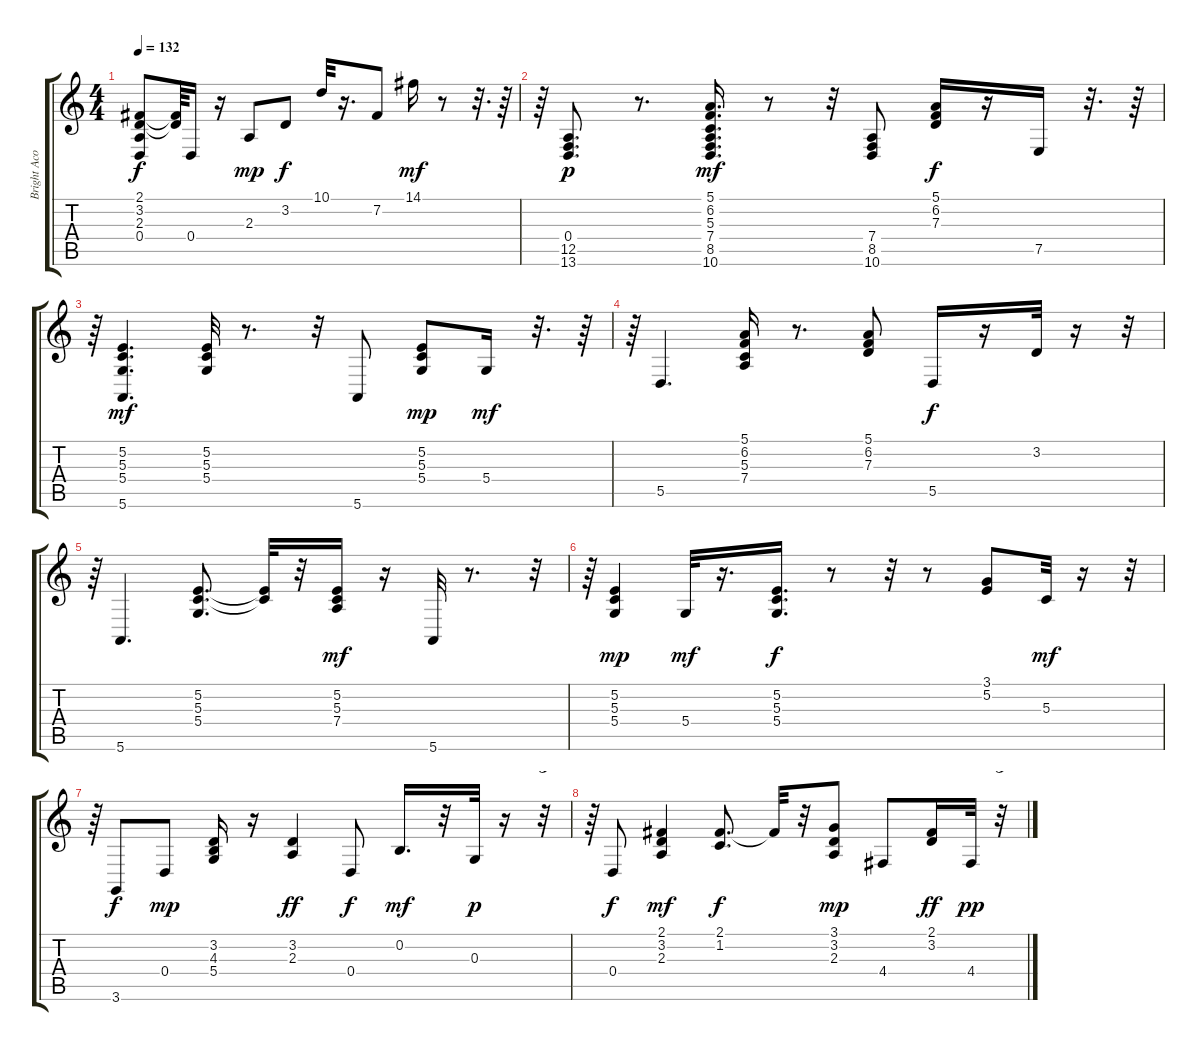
\track ("Bright Acoustic" "Bright Aco") {instrument brightacousticpiano}
\staff {score tabs}
\tuning (E4 B3 G3 D3 A2 E2) {hide}
\ts (4 4)
\tempo 132
\clef g2
\ks c
(2.1{t} 3.2{t} 2.3{t} 0.4{t}).8{dy f} (2.1{t} 3.2{t}).64 0.4.16 r.16 2.3.8{dy mp} 3.2.8{dy f} 10.1.32 r.16{d} 7.2.8 14.1.16{dy mf} r.8 r.32{d} r.64 |
r.64 (0.4 12.5 13.6).8{d dy p} r.8{d} (5.1 6.2 5.3 7.4 8.5 10.6).16{d dy mf} r.8 r.32 (7.4 8.5 10.6).8 (5.1 6.2 7.3).16{dy f} r.16 7.5.16 r.32{d} r.64 |
r.64 (5.2 5.3 5.4 5.6).4{d dy mf} (5.2 5.3 5.4).32 r.8{d} r.32 5.6.8 (5.2 5.3 5.4).8{dy mp} 5.4.16{dy mf} r.32{d} r.64 |
r.64 5.5.4{d} (5.1 6.2 5.3 7.4).16 r.8{d} (5.1 6.2 7.3).8 5.5.16{dy f} r.16 3.2.32 r.16 r.32{tu (5 4)} |
r.64 5.6.4{d} (5.2 5.3 5.4).8{d} (5.2{t} 5.3{t}).32 r.32 (5.2 5.3 7.4).16{dy mf} r.16 5.6.32 r.8{d} r.32{tu (5 4)} |
r.64 (5.2 5.3 5.4).4{dy mp} 5.4.32{dy mf} r.16{d} (5.2 5.3 5.4).16{d dy f} r.8 r.32 r.8 (3.1 5.2).8 5.3.32{dy mf} r.16 r.32{tu (5 4)} |
r.64 3.6.8{dy f} 0.4.8{dy mp} (3.2 4.3 5.4).16 r.16 (3.2 2.3).4{dy ff} 0.4.8{dy f} 0.2.16{d dy mf} r.32 0.3.32{dy p} r.16 r.32{tu (5 4)} |
r.64 0.4.8{dy f} (2.1 3.2 2.3).4{dy mf} (2.1 1.2).8{d dy f} 2.1{t}.32 r.32 (3.1 3.2 2.3).8{dy mp} 4.4.8 (2.1 3.2).16{dy ff} 4.4.32{dy pp} r.32{tu (5 4)}
